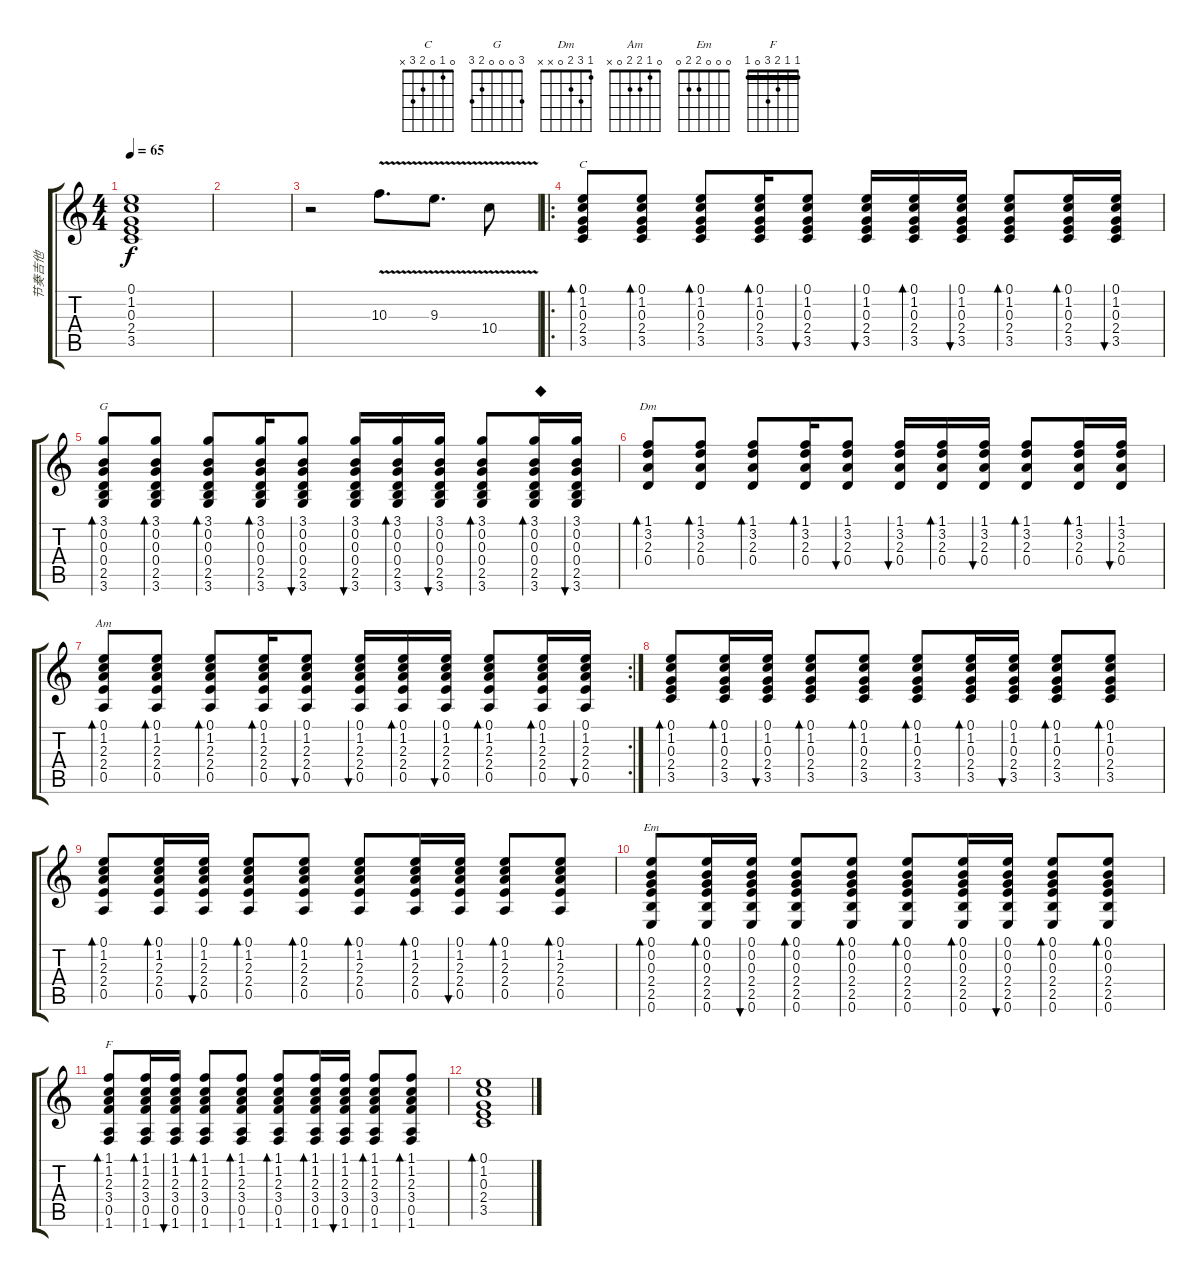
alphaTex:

\track ("节奏吉他" "节奏吉他") {instrument acousticguitarsteel}
\staff {score tabs}
\tuning (E4 B3 G3 D3 A2 E2) {hide}
\chord ("C" 0 1 0 2 3 x)
\chord ("G" 3 0 0 0 2 3)
\chord ("Dm" 1 3 2 0 x x)
\chord ("Am" 0 1 2 2 0 x)
\chord ("Em" 0 0 0 2 2 0)
\chord ("F" 1 1 2 3 0 1) {barre 1}
\ts (4 4)
\tempo 65
\clef g2
\ks c
(0.1{t} 1.2{t} 0.3{t} 2.4{t} 3.5{t}).1{dy f} |
|
r.2 10.3{v}.8{d} 9.3{v}.8{d} 10.4{v}.8 |
\ro
(0.1 1.2 0.3 2.4 3.5).8{bd 30 ch "C"} (0.1 1.2 0.3 2.4 3.5).8{bd 30} (0.1 1.2 0.3 2.4 3.5).8{bd 30} (0.1 1.2 0.3 2.4 3.5).16{bd 30} (0.1 1.2 0.3 2.4 3.5).8{bu 30} (0.1 1.2 0.3 2.4 3.5).16{bu 30} (0.1 1.2 0.3 2.4 3.5).16{bd 30} (0.1 1.2 0.3 2.4 3.5).16{bu 30} (0.1 1.2 0.3 2.4 3.5).8{bd 30} (0.1 1.2 0.3 2.4 3.5).16{bd 30} (0.1 1.2 0.3 2.4 3.5).16{bu 30} |
(3.1 0.2 0.3 0.4 2.5 3.6).8{bd 30 ch "G"} (3.1 0.2 0.3 0.4 2.5 3.6).8{bd 30} (3.1 0.2 0.3 0.4 2.5 3.6).8{bd 30} (3.1 0.2 0.3 0.4 2.5 3.6).16{bd 30} (3.1 0.2 0.3 0.4 2.5 3.6).8{bu 30} (3.1 0.2 0.3 0.4 2.5 3.6).16{bu 30} (3.1 0.2 0.3 0.4 2.5 3.6).16{bd 30} (3.1 0.2 0.3 0.4 2.5 3.6).16{bu 30} (3.1 0.2 0.3 0.4 2.5 3.6).8{bd 30} (3.1 0.2 0.3 0.4 2.5 3.6).16{bd 30 txt "◆"} (3.1 0.2 0.3 0.4 2.5 3.6).16{bu 30} |
(1.1 3.2 2.3 0.4).8{bd 30 ch "Dm"} (1.1 3.2 2.3 0.4).8{bd 30} (1.1 3.2 2.3 0.4).8{bd 30} (1.1 3.2 2.3 0.4).16{bd 30} (1.1 3.2 2.3 0.4).8{bu 30} (1.1 3.2 2.3 0.4).16{bu 30} (1.1 3.2 2.3 0.4).16{bd 30} (1.1 3.2 2.3 0.4).16{bu 30} (1.1 3.2 2.3 0.4).8{bd 30} (1.1 3.2 2.3 0.4).16{bd 30} (1.1 3.2 2.3 0.4).16{bu 30} |
\rc 2
(0.1 1.2 2.3 2.4 0.5).8{bd 30 ch "Am"} (0.1 1.2 2.3 2.4 0.5).8{bd 30} (0.1 1.2 2.3 2.4 0.5).8{bd 30} (0.1 1.2 2.3 2.4 0.5).16{bd 30} (0.1 1.2 2.3 2.4 0.5).8{bu 30} (0.1 1.2 2.3 2.4 0.5).16{bu 30} (0.1 1.2 2.3 2.4 0.5).16{bd 30} (0.1 1.2 2.3 2.4 0.5).16{bu 30} (0.1 1.2 2.3 2.4 0.5).8{bd 30} (0.1 1.2 2.3 2.4 0.5).16{bd 30} (0.1 1.2 2.3 2.4 0.5).16{bu 30} |
(0.1 1.2 0.3 2.4 3.5).8{bd 30} (0.1 1.2 0.3 2.4 3.5).16{bd 30} (0.1 1.2 0.3 2.4 3.5).16{bu 30} (0.1 1.2 0.3 2.4 3.5).8{bd 30} (0.1 1.2 0.3 2.4 3.5).8{bd 30} (0.1 1.2 0.3 2.4 3.5).8{bd 30} (0.1 1.2 0.3 2.4 3.5).16{bd 30} (0.1 1.2 0.3 2.4 3.5).16{bu 30} (0.1 1.2 0.3 2.4 3.5).8{bd 30} (0.1 1.2 0.3 2.4 3.5).8{bd 30} |
(0.1 1.2 2.3 2.4 0.5).8{bd 30} (0.1 1.2 2.3 2.4 0.5).16{bd 30} (0.1 1.2 2.3 2.4 0.5).16{bu 30} (0.1 1.2 2.3 2.4 0.5).8{bd 30} (0.1 1.2 2.3 2.4 0.5).8{bd 30} (0.1 1.2 2.3 2.4 0.5).8{bd 30} (0.1 1.2 2.3 2.4 0.5).16{bd 30} (0.1 1.2 2.3 2.4 0.5).16{bu 30} (0.1 1.2 2.3 2.4 0.5).8{bd 30} (0.1 1.2 2.3 2.4 0.5).8{bd 30} |
(0.1 0.2 0.3 2.4 2.5 0.6).8{bd 30 ch "Em"} (0.1 0.2 0.3 2.4 2.5 0.6).16{bd 30} (0.1 0.2 0.3 2.4 2.5 0.6).16{bu 30} (0.1 0.2 0.3 2.4 2.5 0.6).8{bd 30} (0.1 0.2 0.3 2.4 2.5 0.6).8{bd 30} (0.1 0.2 0.3 2.4 2.5 0.6).8{bd 30} (0.1 0.2 0.3 2.4 2.5 0.6).16{bd 30} (0.1 0.2 0.3 2.4 2.5 0.6).16{bu 30} (0.1 0.2 0.3 2.4 2.5 0.6).8{bd 30} (0.1 0.2 0.3 2.4 2.5 0.6).8{bd 30} |
(1.1 1.2 2.3 3.4 0.5 1.6).8{bd 30 ch "F"} (1.1 1.2 2.3 3.4 0.5 1.6).16{bd 30} (1.1 1.2 2.3 3.4 0.5 1.6).16{bu 30} (1.1 1.2 2.3 3.4 0.5 1.6).8{bd 30} (1.1 1.2 2.3 3.4 0.5 1.6).8{bd 30} (1.1 1.2 2.3 3.4 0.5 1.6).8{bd 30} (1.1 1.2 2.3 3.4 0.5 1.6).16{bd 30} (1.1 1.2 2.3 3.4 0.5 1.6).16{bu 30} (1.1 1.2 2.3 3.4 0.5 1.6).8{bd 30} (1.1 1.2 2.3 3.4 0.5 1.6).8{bd 30} |
(0.1 1.2 0.3 2.4 3.5).1{bd 30}
